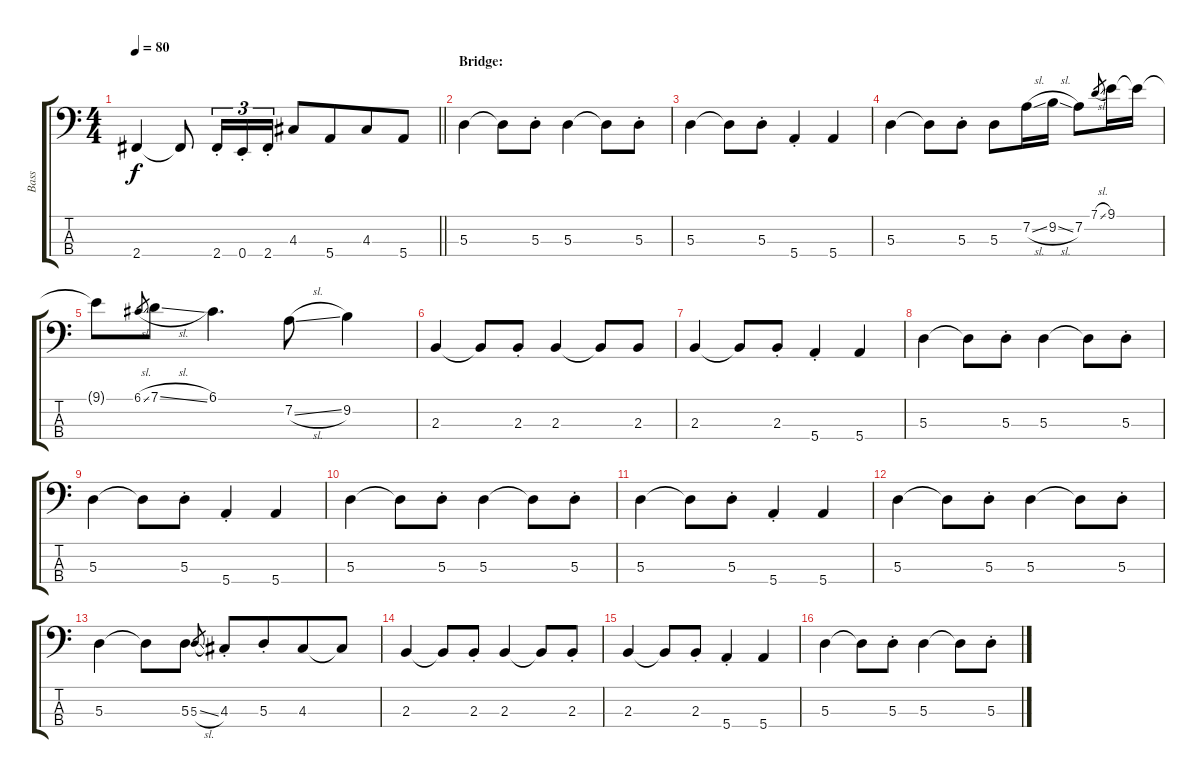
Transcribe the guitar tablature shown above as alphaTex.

\track ("Bass" "Bass") {instrument electricbassfinger}
\staff {score tabs}
\tuning (G2 D2 A1 E1) {hide}
\ts (4 4)
\tempo 80
\clef f4
\barLineRight lightlight
\ks c
2.4.4{dy f} 2.4{t}.8 2.4{st}.16{tu (3 2)} 0.4{st}.16{tu (3 2)} 2.4{st}.16{tu (3 2)} 4.3.8 5.4.8{beam merge} 4.3.8 5.4.8 |
\section ("" "Bridge:")
5.3.4 5.3{t}.8 5.3{st}.8 5.3.4 5.3{t}.8 5.3{st}.8 |
5.3.4 5.3{t}.8 5.3{st}.8 5.4{st}.4 5.4.4 |
5.3.4 5.3{t}.8 5.3{st}.8 5.3.8 7.2{sl}.16 9.2{sl}.16 7.2.8 7.1{sl}.8{gr} 9.1.16 9.1{t}.16 |
9.1{t}.8 6.1{sl}.8{gr} 7.1{sl}.8 6.1.4{d} 7.2{sl}.8 9.2.4 |
2.3.4 2.3{t}.8 2.3{st}.8 2.3.4 2.3{t}.8 2.3.8 |
2.3.4 2.3{t}.8 2.3{st}.8 5.4{st}.4 5.4.4 |
5.3.4 5.3{t}.8 5.3{st}.8 5.3.4 5.3{t}.8 5.3{st}.8 |
5.3.4 5.3{t}.8 5.3{st}.8 5.4{st}.4 5.4.4 |
5.3.4 5.3{t}.8 5.3{st}.8 5.3.4 5.3{t}.8 5.3{st}.8 |
5.3.4 5.3{t}.8 5.3{st}.8 5.4{st}.4 5.4.4 |
5.3.4 5.3{t}.8 5.3{st}.8 5.3.4 5.3{t}.8 5.3{st}.8 |
5.3.4 5.3{t}.8 5.3.8 5.3{sl}.8{gr} 4.3{st}.8 5.3{st}.8{beam merge} 4.3.8 4.3{t}.8 |
2.3.4 2.3{t}.8 2.3{st}.8 2.3.4 2.3{t}.8 2.3{st}.8 |
2.3.4 2.3{t}.8 2.3{st}.8 5.4{st}.4 5.4.4 |
5.3.4 5.3{t}.8 5.3{st}.8 5.3.4 5.3{t}.8 5.3{st}.8
